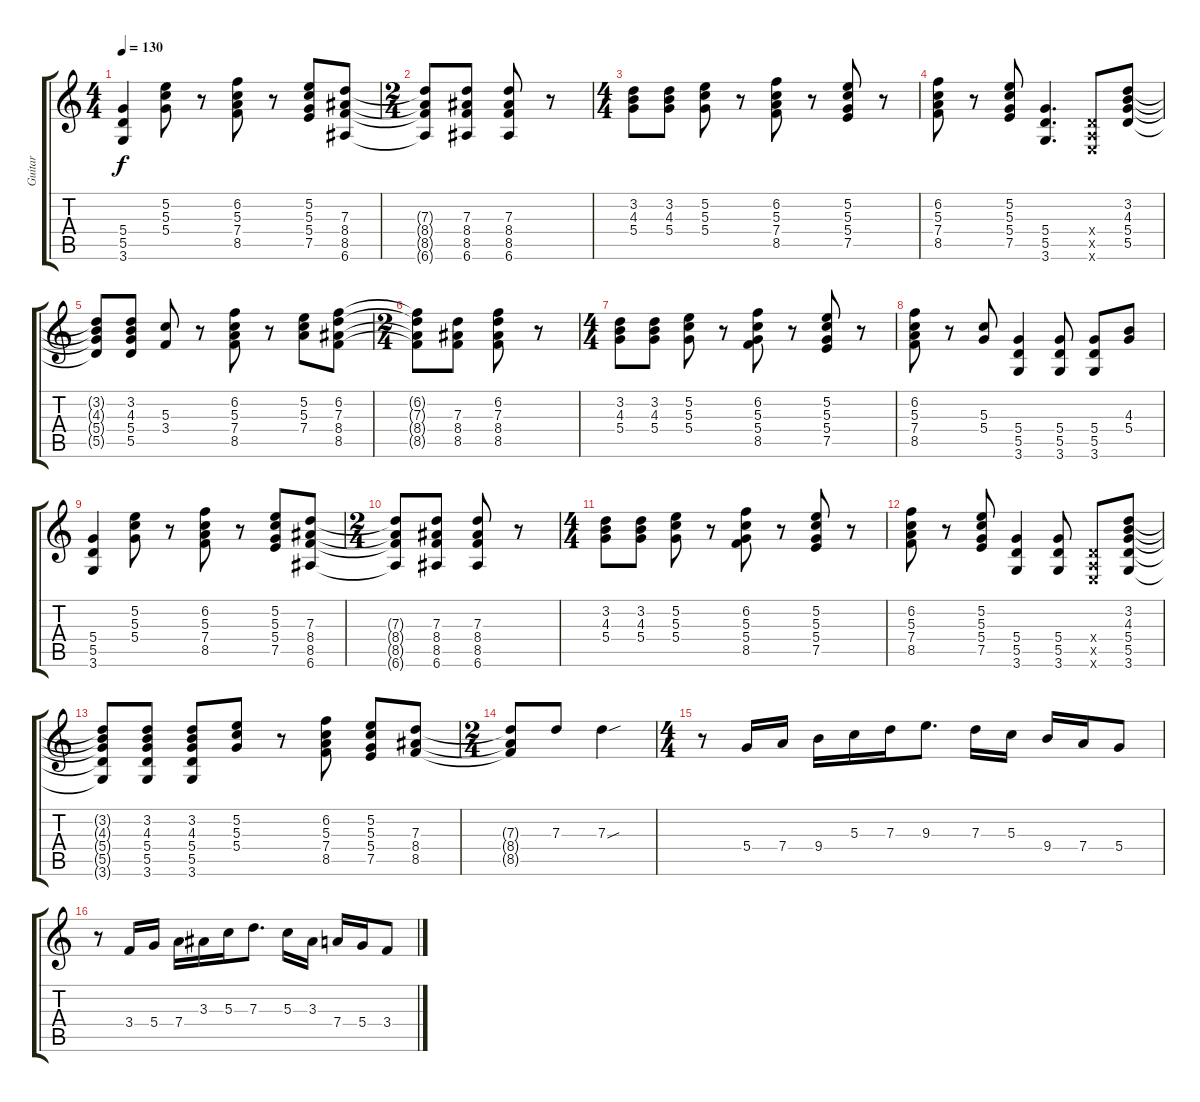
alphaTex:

\track ("Guitar" "Guitar") {instrument overdrivenguitar}
\staff {score tabs}
\tuning (E4 B3 G3 D3 A2 E2) {hide}
\ts (4 4)
\tempo 130
\clef g2
\ks c
(5.4 5.5 3.6).4{dy f} (5.2 5.3 5.4).8 r.8 (6.2 5.3 7.4 8.5).8 r.8 (5.2 5.3 5.4 7.5).8 (7.3 8.4 8.5 6.6).8 |
\ts (2 4)
(7.3{t} 8.4{t} 8.5{t} 6.6{t}).8 (7.3 8.4 8.5 6.6).8 (7.3 8.4 8.5 6.6).8 r.8 |
\ts (4 4)
(3.2 4.3 5.4).8 (3.2 4.3 5.4).8 (5.2 5.3 5.4).8 r.8 (6.2 5.3 7.4 8.5).8 r.8 (5.2 5.3 5.4 7.5).8 r.8 |
(6.2 5.3 7.4 8.5).8 r.8 (5.2 5.3 5.4 7.5).8 (5.4 5.5 3.6).4{d} (0.4{x} 0.5{x} 0.6{x}).8 (3.2 4.3 5.4 5.5).8 |
(3.2{t} 4.3{t} 5.4{t} 5.5{t}).8 (3.2 4.3 5.4 5.5).8 (5.3 3.4).8 r.8 (6.2 5.3 7.4 8.5).8 r.8 (5.2 5.3 7.4).8 (6.2 7.3 8.4 8.5).8 |
\ts (2 4)
(6.2{t} 7.3{t} 8.4{t} 8.5{t}).8 (7.3 8.4 8.5).8 (6.2 7.3 8.4 8.5).8 r.8 |
\ts (4 4)
(3.2 4.3 5.4).8 (3.2 4.3 5.4).8 (5.2 5.3 5.4).8 r.8 (6.2 5.3 5.4 8.5).8 r.8 (5.2 5.3 5.4 7.5).8 r.8 |
(6.2 5.3 7.4 8.5).8 r.8 (5.3 5.4).8 (5.4 5.5 3.6).4 (5.4 5.5 3.6).8 (5.4 5.5 3.6).8 (4.3 5.4).8 |
(5.4 5.5 3.6).4 (5.2 5.3 5.4).8 r.8 (6.2 5.3 7.4 8.5).8 r.8 (5.2 5.3 5.4 7.5).8 (7.3 8.4 8.5 6.6).8 |
\ts (2 4)
(7.3{t} 8.4{t} 8.5{t} 6.6{t}).8 (7.3 8.4 8.5 6.6).8 (7.3 8.4 8.5 6.6).8 r.8 |
\ts (4 4)
(3.2 4.3 5.4).8 (3.2 4.3 5.4).8 (5.2 5.3 5.4).8 r.8 (6.2 5.3 5.4 8.5).8 r.8 (5.2 5.3 5.4 7.5).8 r.8 |
(6.2 5.3 7.4 8.5).8 r.8 (5.2 5.3 5.4 7.5).8 (5.4 5.5 3.6).4 (5.4 5.5 3.6).8 (0.4{x} 0.5{x} 0.6{x}).8 (3.2 4.3 5.4 5.5 3.6).8 |
(3.2{t} 4.3{t} 5.4{t} 5.5{t} 3.6{t}).8 (3.2 4.3 5.4 5.5 3.6).8 (3.2 4.3 5.4 5.5 3.6).8 (5.2 5.3 5.4).8 r.8 (6.2 5.3 7.4 8.5).8 (5.2 5.3 5.4 7.5).8 (7.3 8.4 8.5).8 |
\ts (2 4)
(7.3{t} 8.4{t} 8.5{t}).8 7.3.8 7.3{sou}.4 |
\ts (4 4)
r.8 5.4.16 7.4.16 9.4.16 5.3.16 7.3.16 9.3.8{d} 7.3.16 5.3.16 9.4.16 7.4.16 5.4.8 |
r.8 3.4.16 5.4.16 7.4.16 3.3.16 5.3.16 7.3.8{d} 5.3.16 3.3.16 7.4.16 5.4.16 3.4.8
